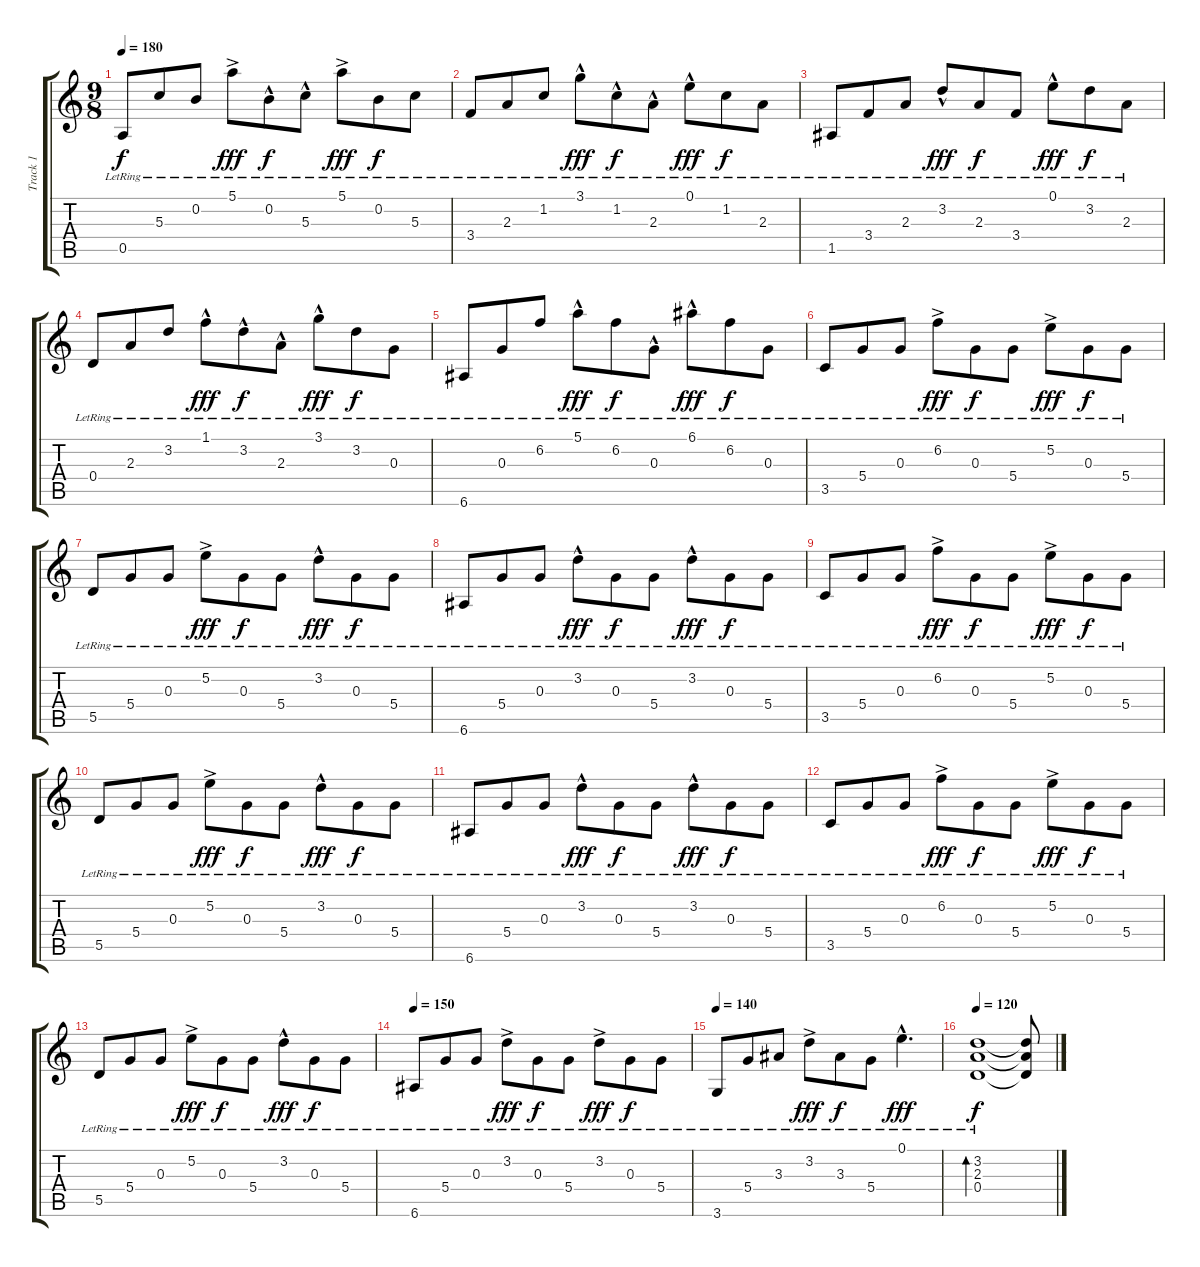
\track ("Track 1" "Track 1") {instrument acousticguitarsteel}
\staff {score tabs}
\tuning (E4 B3 G3 D3 A2 E2) {hide}
\ts (9 8)
\tempo 180
\clef g2
\ks c
0.5{lr}.8{dy f} 5.3{lr}.8 0.2{lr}.8 5.1{ac lr}.8{dy fff} 0.2{hac lr}.8{dy f} 5.3{hac lr}.8 5.1{ac lr}.8{dy fff} 0.2{lr}.8{dy f} 5.3{lr}.8 |
3.4{lr}.8 2.3{lr}.8 1.2{lr}.8 3.1{hac lr}.8{dy fff} 1.2{hac lr}.8{dy f} 2.3{hac lr}.8 0.1{hac lr}.8{dy fff} 1.2{lr}.8{dy f} 2.3{lr}.8 |
1.5{lr}.8 3.4{lr}.8 2.3{lr}.8 3.2{hac lr}.8{dy fff} 2.3{lr}.8{dy f} 3.4{lr}.8 0.1{hac lr}.8{dy fff} 3.2{lr}.8{dy f} 2.3{lr}.8 |
0.4{lr}.8 2.3{lr}.8 3.2{lr}.8 1.1{hac lr}.8{dy fff} 3.2{hac lr}.8{dy f} 2.3{hac lr}.8 3.1{hac lr}.8{dy fff} 3.2{lr}.8{dy f} 0.3{lr}.8 |
6.6{lr}.8 0.3{lr}.8 6.2{lr}.8 5.1{hac lr}.8{dy fff} 6.2{lr}.8{dy f} 0.3{hac lr}.8 6.1{hac lr}.8{dy fff} 6.2{lr}.8{dy f} 0.3{lr}.8 |
3.5{lr}.8 5.4{lr}.8 0.3{lr}.8 6.2{ac lr}.8{dy fff} 0.3{lr}.8{dy f} 5.4{lr}.8 5.2{ac lr}.8{dy fff} 0.3{lr}.8{dy f} 5.4{lr}.8 |
5.5{lr}.8 5.4{lr}.8 0.3{lr}.8 5.2{ac lr}.8{dy fff} 0.3{lr}.8{dy f} 5.4{lr}.8 3.2{hac lr}.8{dy fff} 0.3{lr}.8{dy f} 5.4{lr}.8 |
6.6{lr}.8 5.4{lr}.8 0.3{lr}.8 3.2{hac lr}.8{dy fff} 0.3{lr}.8{dy f} 5.4{lr}.8 3.2{hac lr}.8{dy fff} 0.3{lr}.8{dy f} 5.4{lr}.8 |
3.5{lr}.8 5.4{lr}.8 0.3{lr}.8 6.2{ac lr}.8{dy fff} 0.3{lr}.8{dy f} 5.4{lr}.8 5.2{ac lr}.8{dy fff} 0.3{lr}.8{dy f} 5.4{lr}.8 |
5.5{lr}.8 5.4{lr}.8 0.3{lr}.8 5.2{ac lr}.8{dy fff} 0.3{lr}.8{dy f} 5.4{lr}.8 3.2{hac lr}.8{dy fff} 0.3{lr}.8{dy f} 5.4{lr}.8 |
6.6{lr}.8 5.4{lr}.8 0.3{lr}.8 3.2{hac lr}.8{dy fff} 0.3{lr}.8{dy f} 5.4{lr}.8 3.2{hac lr}.8{dy fff} 0.3{lr}.8{dy f} 5.4{lr}.8 |
3.5{lr}.8 5.4{lr}.8 0.3{lr}.8 6.2{ac lr}.8{dy fff} 0.3{lr}.8{dy f} 5.4{lr}.8 5.2{ac lr}.8{dy fff} 0.3{lr}.8{dy f} 5.4{lr}.8 |
5.5{lr}.8 5.4{lr}.8 0.3{lr}.8 5.2{ac lr}.8{dy fff} 0.3{lr}.8{dy f} 5.4{lr}.8 3.2{hac lr}.8{dy fff} 0.3{lr}.8{dy f} 5.4{lr}.8 |
\tempo 150
6.6{lr}.8 5.4{lr}.8 0.3{lr}.8 3.2{ac lr}.8{dy fff} 0.3{lr}.8{dy f} 5.4{lr}.8 3.2{ac lr}.8{dy fff} 0.3{lr}.8{dy f} 5.4{lr}.8 |
\tempo 140
3.6{lr}.8 5.4{lr}.8 3.3{lr}.8 3.2{ac lr}.8{dy fff} 3.3{lr}.8{dy f} 5.4{lr}.8 0.1{hac lr}.4{d dy fff} |
\tempo 120
(3.2{lr} 2.3{lr} 0.4{lr}).1{bd 480 dy f} (3.2{t} 2.3{t} 0.4{t}).8
